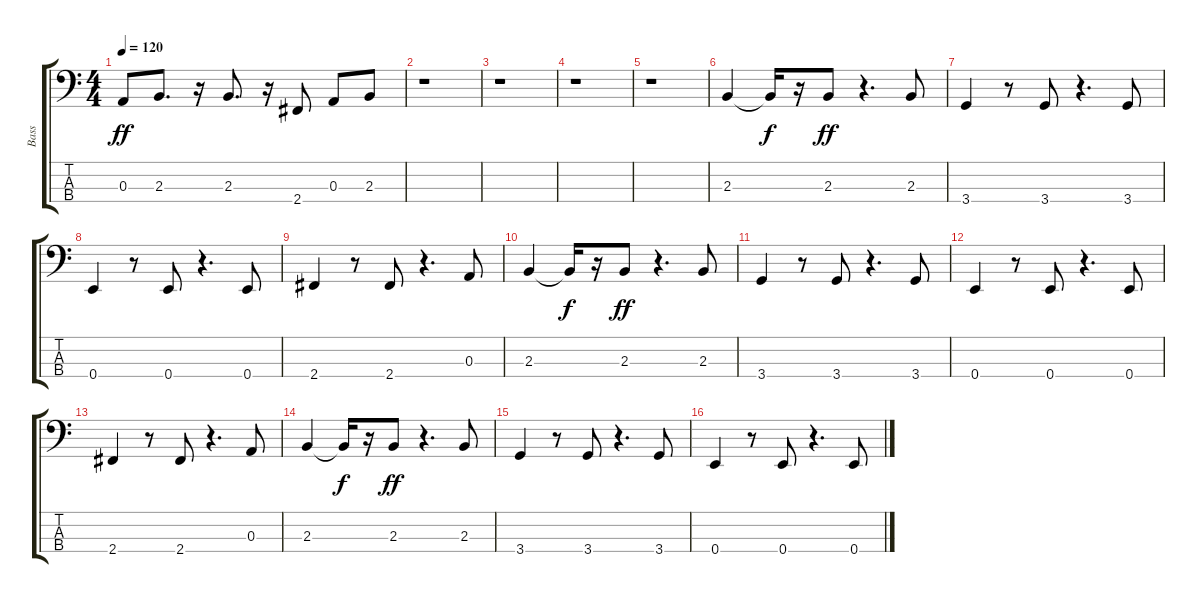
\track ("Bass" "Bass") {instrument electricbassfinger}
\staff {score tabs}
\tuning (G2 D2 A1 E1) {hide}
\ts (4 4)
\tempo 120
\clef f4
\ks c
0.3.8{dy ff} 2.3.8{d} r.16 2.3.8{d} r.16 2.4.8 0.3.8 2.3.8 |
r.1 |
r.1 |
r.1 |
r.1 |
2.3.4 2.3{t}.16{dy f} r.16 2.3.8{dy ff} r.4{d} 2.3.8 |
3.4.4 r.8 3.4.8 r.4{d} 3.4.8 |
0.4.4 r.8 0.4.8 r.4{d} 0.4.8 |
2.4.4 r.8 2.4.8 r.4{d} 0.3.8 |
2.3.4 2.3{t}.16{dy f} r.16 2.3.8{dy ff} r.4{d} 2.3.8 |
3.4.4 r.8 3.4.8 r.4{d} 3.4.8 |
0.4.4 r.8 0.4.8 r.4{d} 0.4.8 |
2.4.4 r.8 2.4.8 r.4{d} 0.3.8 |
2.3.4 2.3{t}.16{dy f} r.16 2.3.8{dy ff} r.4{d} 2.3.8 |
3.4.4 r.8 3.4.8 r.4{d} 3.4.8 |
0.4.4 r.8 0.4.8 r.4{d} 0.4.8
